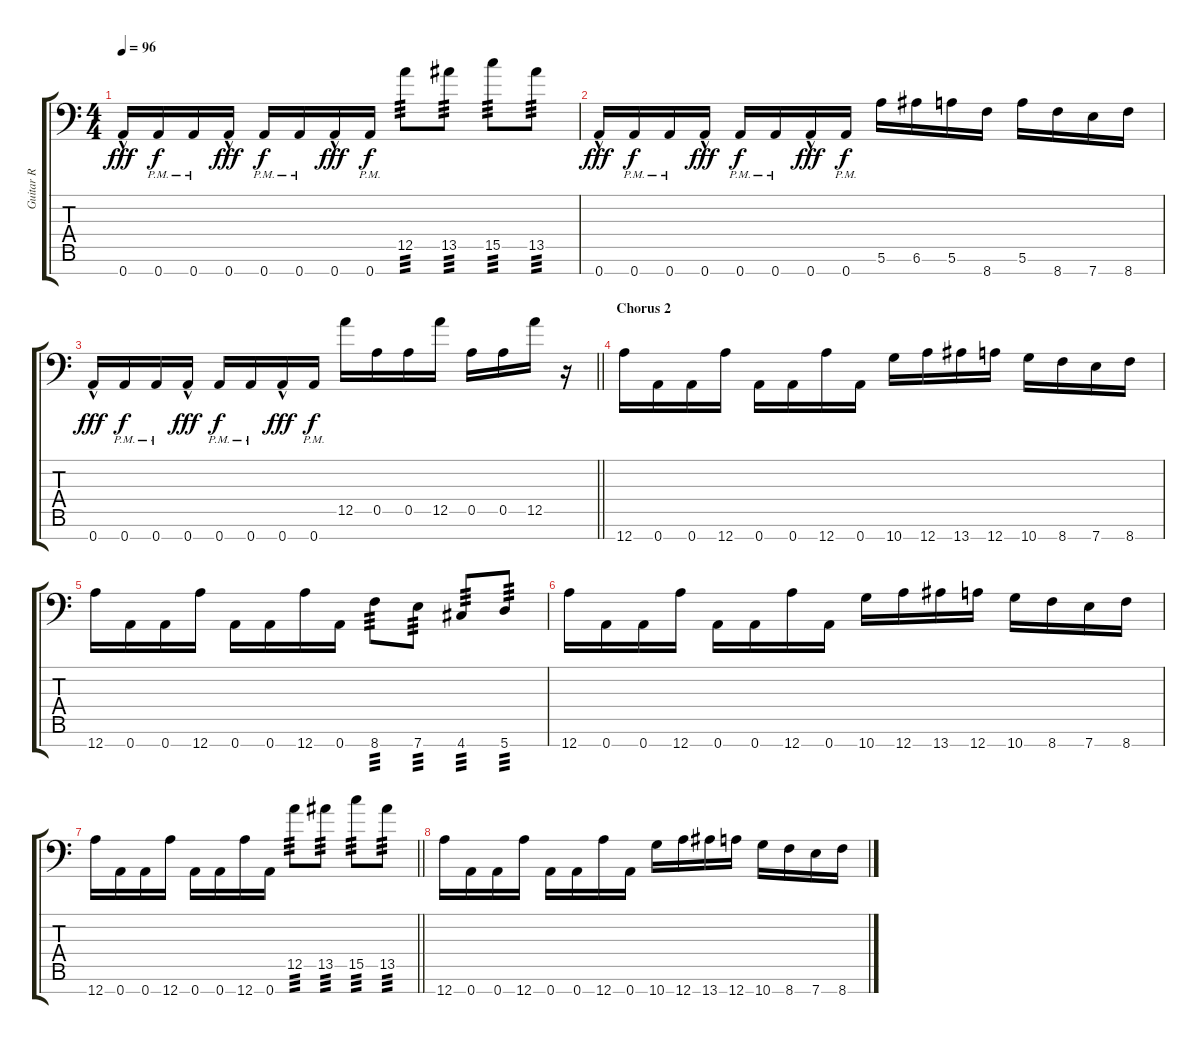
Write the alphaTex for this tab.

\track ("Guitar R" "Guitar R") {instrument overdrivenguitar}
\staff {score tabs}
\tuning (E4 B3 G3 D3 A2 E2 A1) {hide}
\ts (4 4)
\tempo 96
\clef f4
\ks c
0.7{hac}.16{dy fff} 0.7{pm}.16{dy f} 0.7{pm}.16 0.7{hac}.16{dy fff} 0.7{pm}.16{dy f} 0.7{pm}.16 0.7{hac}.16{dy fff} 0.7{pm}.16{dy f} 12.5.8{tp 3} 13.5.8{tp 3} 15.5.8{tp 3} 13.5.8{tp 3} |
0.7{hac}.16{dy fff} 0.7{pm}.16{dy f} 0.7{pm}.16 0.7{hac}.16{dy fff} 0.7{pm}.16{dy f} 0.7{pm}.16 0.7{hac}.16{dy fff} 0.7{pm}.16{dy f} 5.6.16 6.6.16 5.6.16 8.7.16 5.6.16 8.7.16 7.7.16 8.7.16 |
\barLineRight lightlight
0.7{hac}.16{dy fff} 0.7{pm}.16{dy f} 0.7{pm}.16 0.7{hac}.16{dy fff} 0.7{pm}.16{dy f} 0.7{pm}.16 0.7{hac}.16{dy fff} 0.7{pm}.16{dy f} 12.5.16 0.5.16 0.5.16 12.5.16 0.5.16 0.5.16 12.5.16 r.16 |
\section ("" "Chorus 2")
12.7.16 0.7.16 0.7.16 12.7.16 0.7.16 0.7.16 12.7.16 0.7.16 10.7.16 12.7.16 13.7.16 12.7.16 10.7.16 8.7.16 7.7.16 8.7.16 |
12.7.16 0.7.16 0.7.16 12.7.16 0.7.16 0.7.16 12.7.16 0.7.16 8.7.8{tp 3} 7.7.8{tp 3} 4.7.8{tp 3} 5.7.8{tp 3} |
12.7.16 0.7.16 0.7.16 12.7.16 0.7.16 0.7.16 12.7.16 0.7.16 10.7.16 12.7.16 13.7.16 12.7.16 10.7.16 8.7.16 7.7.16 8.7.16 |
\barLineRight lightlight
12.7.16 0.7.16 0.7.16 12.7.16 0.7.16 0.7.16 12.7.16 0.7.16 12.5.8{tp 3} 13.5.8{tp 3} 15.5.8{tp 3} 13.5.8{tp 3} |
12.7.16 0.7.16 0.7.16 12.7.16 0.7.16 0.7.16 12.7.16 0.7.16 10.7.16 12.7.16 13.7.16 12.7.16 10.7.16 8.7.16 7.7.16 8.7.16
